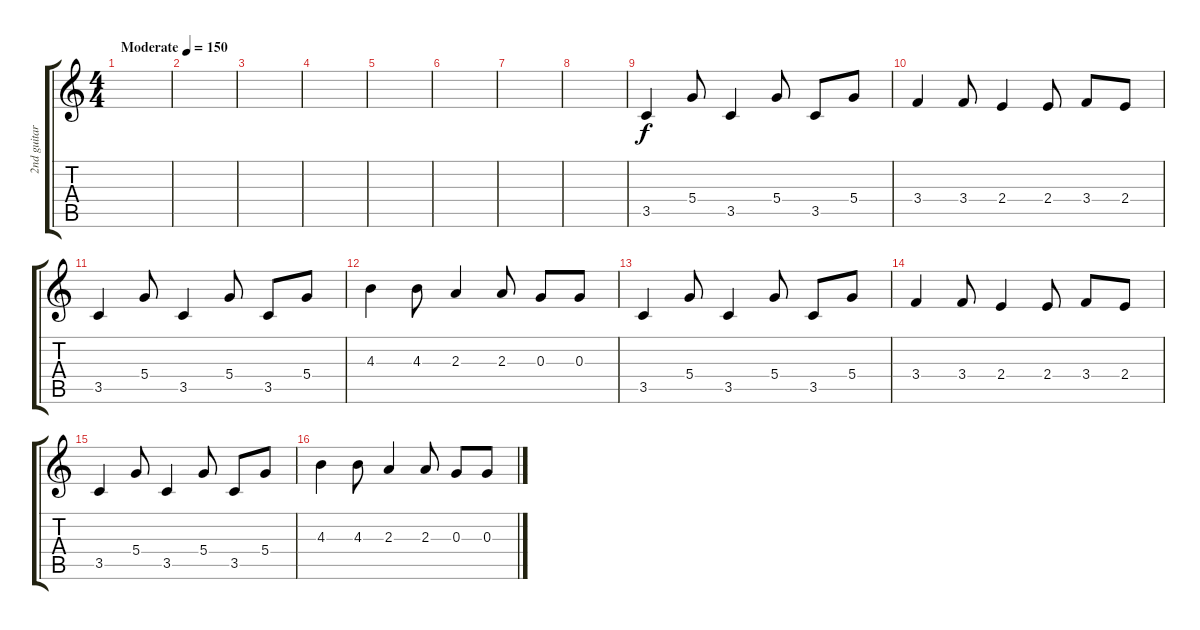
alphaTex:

\track ("2nd guitar" "2nd guitar") {instrument electricguitarjazz}
\staff {score tabs}
\tuning (E4 B3 G3 D3 A2 E2) {hide}
\ts (4 4)
\tempo (150 "Moderate")
\clef g2
\ks c
|
|
|
|
|
|
|
|
3.5.4 5.4.8 3.5.4 5.4.8 3.5.8 5.4.8 |
3.4.4 3.4.8 2.4.4 2.4.8 3.4.8 2.4.8 |
3.5.4 5.4.8 3.5.4 5.4.8 3.5.8 5.4.8 |
4.3.4 4.3.8 2.3.4 2.3.8 0.3.8 0.3.8 |
3.5.4 5.4.8 3.5.4 5.4.8 3.5.8 5.4.8 |
3.4.4 3.4.8 2.4.4 2.4.8 3.4.8 2.4.8 |
3.5.4 5.4.8 3.5.4 5.4.8 3.5.8 5.4.8 |
4.3.4 4.3.8 2.3.4 2.3.8 0.3.8 0.3.8
